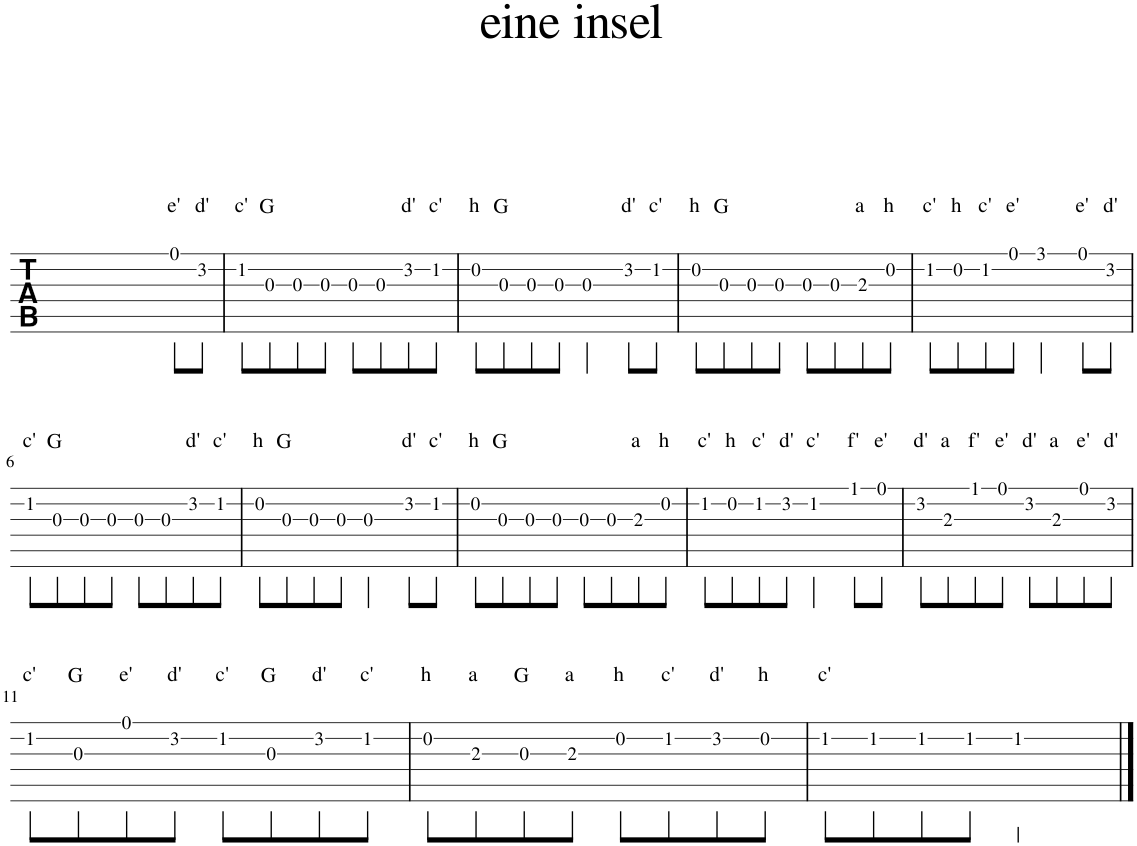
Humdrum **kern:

**kern
*part1
*staff1
*I"Guitar
*I'Guit.
*stria6
*
*k[]
*M4/4
=1
2r
4r
!LO:TX:a:t=e'
8e\L
!LO:TX:a:t=d'
8d\J
=2
!LO:TX:a:t=c'
8c\L
!LO:TX:a:t=G
8G\
8G\
8G\J
8G\L
8G\
!LO:TX:a:t=d'
8d\
!LO:TX:a:t=c'
8c\J
=3
!LO:TX:a:t=h
8B\L
!LO:TX:a:t=G
8G\
8G\
8G\J
4G\
!LO:TX:a:t=d'
8d\L
!LO:TX:a:t=c'
8c\J
=4
!LO:TX:a:t=h
8B\L
!LO:TX:a:t=G
8G\
8G\
8G\J
8G\L
8G\
!LO:TX:a:t=a
8A\
!LO:TX:a:t=h
8B\J
=5
!LO:TX:a:t=c'
8c\L
!LO:TX:a:t=h
8B\
!LO:TX:a:t=c'
8c\
!LO:TX:a:t=e'
8e\J
4g\
!LO:TX:a:t=e'
8e\L
!LO:TX:a:t=d'
8d\J
!!LO:LB:g=z
=6
!LO:TX:a:t=c'
8c\L
!LO:TX:a:t=G
8G\
8G\
8G\J
8G\L
8G\
!LO:TX:a:t=d'
8d\
!LO:TX:a:t=c'
8c\J
=7
!LO:TX:a:t=h
8B\L
!LO:TX:a:t=G
8G\
8G\
8G\J
4G\
!LO:TX:a:t=d'
8d\L
!LO:TX:a:t=c'
8c\J
=8
!LO:TX:a:t=h
8B\L
!LO:TX:a:t=G
8G\
8G\
8G\J
8G\L
8G\
!LO:TX:a:t=a
8A\
!LO:TX:a:t=h
8B\J
=9
!LO:TX:a:t=c'
8c\L
!LO:TX:a:t=h
8B\
!LO:TX:a:t=c'
8c\
!LO:TX:a:t=d'
8d\J
!LO:TX:a:t=c'
4c\
!LO:TX:a:t=f'
8f\L
!LO:TX:a:t=e'
8e\J
=10
!LO:TX:a:t=d'
8d\L
!LO:TX:a:t=a
8A\
!LO:TX:a:t=f'
8f\
!LO:TX:a:t=e'
8e\J
!LO:TX:a:t=d'
8d\L
!LO:TX:a:t=a
8A\
!LO:TX:a:t=e'
8e\
!LO:TX:a:t=d'
8d\J
!!LO:LB:g=z
=11
!LO:TX:a:t=c'
8c\L
!LO:TX:a:t=G
8G\
!LO:TX:a:t=e'
8e\
!LO:TX:a:t=d'
8d\J
!LO:TX:a:t=c'
8c\L
!LO:TX:a:t=G
8G\
!LO:TX:a:t=d'
8d\
!LO:TX:a:t=c'
8c\J
=12
!LO:TX:a:t=h
8B\L
!LO:TX:a:t=a
8A\
!LO:TX:a:t=G
8G\
!LO:TX:a:t=a
8A\J
!LO:TX:a:t=h
8B\L
!LO:TX:a:t=c'
8c\
!LO:TX:a:t=d'
8d\
!LO:TX:a:t=h
8B\J
=13
!LO:TX:a:t=c'
8c\L
8c\
8c\
8c\J
2c\
==
*-
